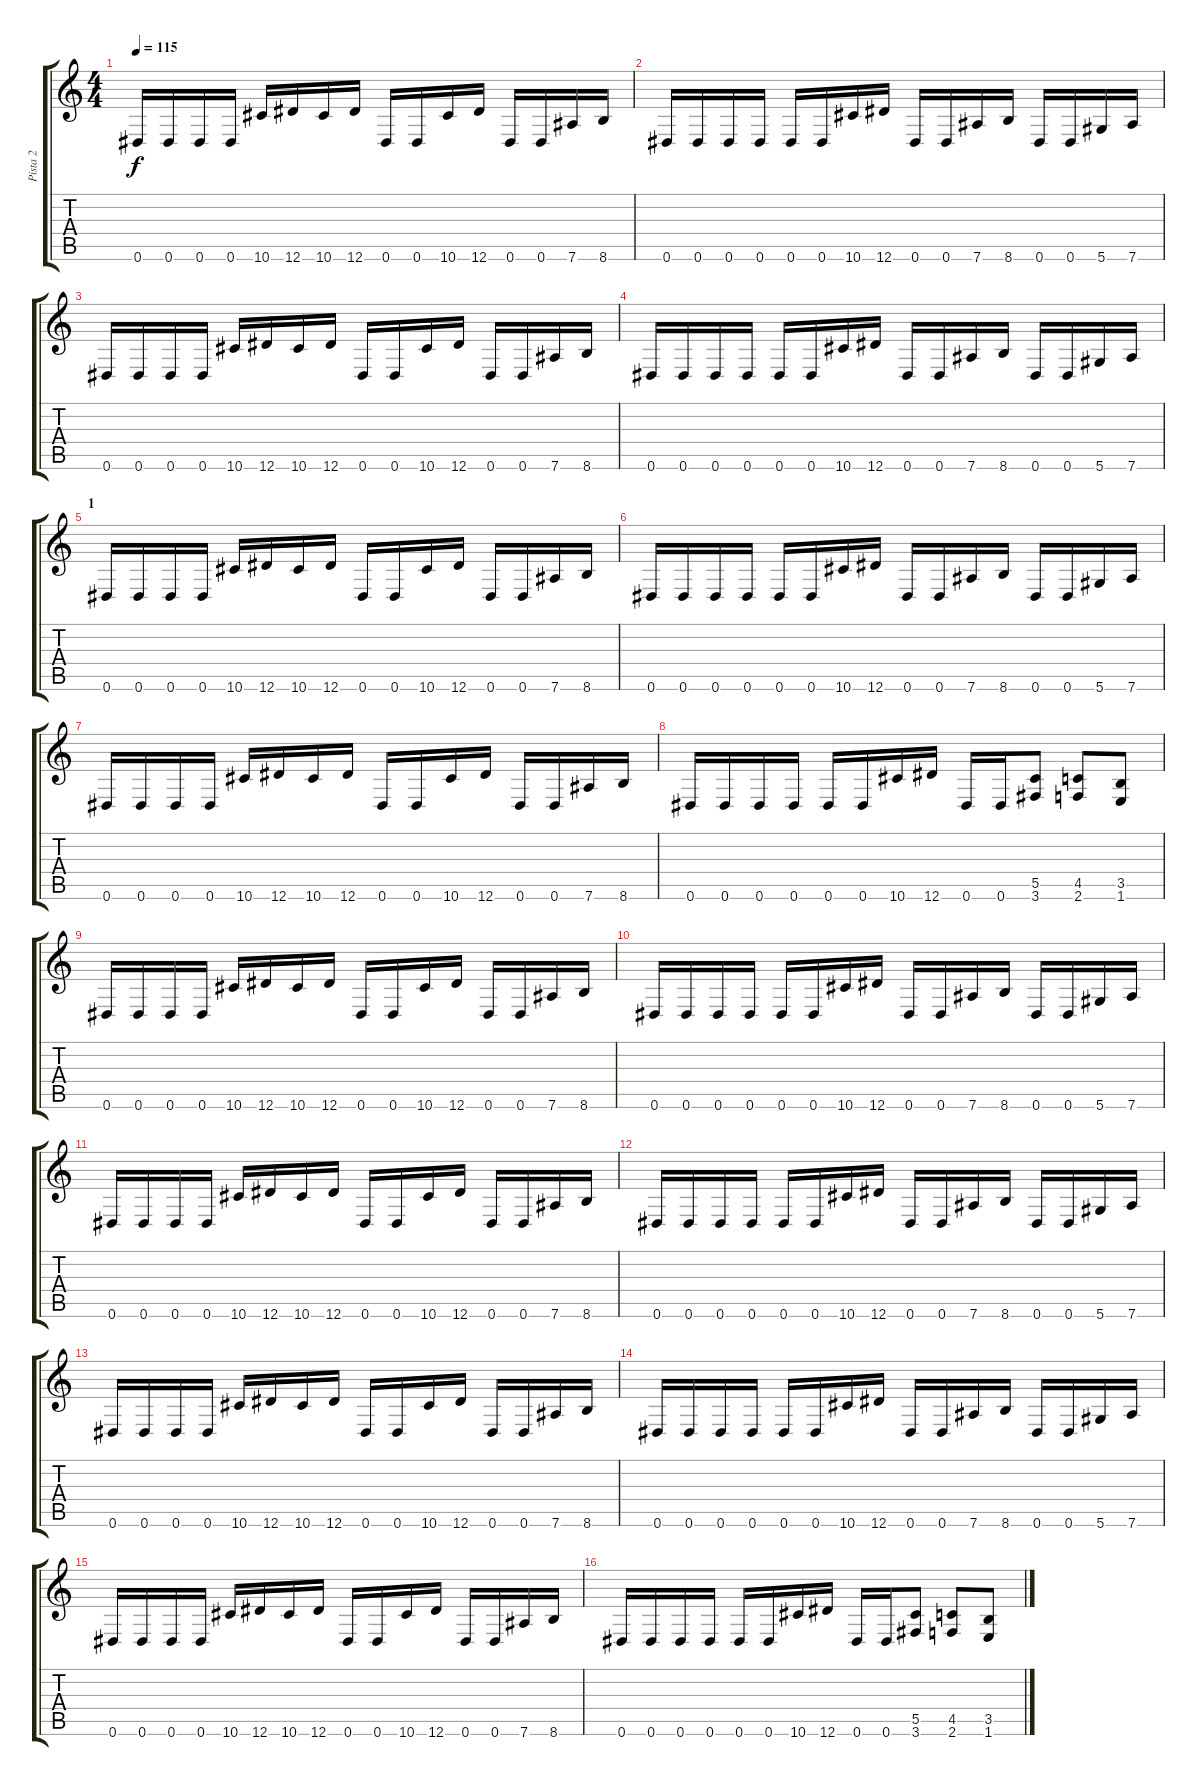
\track ("Pista 2" "Pista 2") {instrument distortionguitar}
\staff {score tabs}
\tuning (Eb4 Bb3 Gb3 Db3 Ab2 Eb2) {hide}
\ts (4 4)
\tempo 115
\clef g2
\ks c
0.6.16{dy f instrument distortionguitar} 0.6.16 0.6.16 0.6.16 10.6.16 12.6.16 10.6.16 12.6.16 0.6.16 0.6.16 10.6.16 12.6.16 0.6.16 0.6.16 7.6.16 8.6.16 |
0.6.16 0.6.16 0.6.16 0.6.16 0.6.16 0.6.16 10.6.16 12.6.16 0.6.16 0.6.16 7.6.16 8.6.16 0.6.16 0.6.16 5.6.16 7.6.16 |
0.6.16 0.6.16 0.6.16 0.6.16 10.6.16 12.6.16 10.6.16 12.6.16 0.6.16 0.6.16 10.6.16 12.6.16 0.6.16 0.6.16 7.6.16 8.6.16 |
0.6.16 0.6.16 0.6.16 0.6.16 0.6.16 0.6.16 10.6.16 12.6.16 0.6.16 0.6.16 7.6.16 8.6.16 0.6.16 0.6.16 5.6.16 7.6.16 |
\section ("" "1")
0.6.16 0.6.16 0.6.16 0.6.16 10.6.16 12.6.16 10.6.16 12.6.16 0.6.16 0.6.16 10.6.16 12.6.16 0.6.16 0.6.16 7.6.16 8.6.16 |
0.6.16 0.6.16 0.6.16 0.6.16 0.6.16 0.6.16 10.6.16 12.6.16 0.6.16 0.6.16 7.6.16 8.6.16 0.6.16 0.6.16 5.6.16 7.6.16 |
0.6.16 0.6.16 0.6.16 0.6.16 10.6.16 12.6.16 10.6.16 12.6.16 0.6.16 0.6.16 10.6.16 12.6.16 0.6.16 0.6.16 7.6.16 8.6.16 |
0.6.16 0.6.16 0.6.16 0.6.16 0.6.16 0.6.16 10.6.16 12.6.16 0.6.16 0.6.16 (5.5 3.6).8 (4.5 2.6).8 (3.5 1.6).8 |
0.6.16 0.6.16 0.6.16 0.6.16 10.6.16 12.6.16 10.6.16 12.6.16 0.6.16 0.6.16 10.6.16 12.6.16 0.6.16 0.6.16 7.6.16 8.6.16 |
0.6.16 0.6.16 0.6.16 0.6.16 0.6.16 0.6.16 10.6.16 12.6.16 0.6.16 0.6.16 7.6.16 8.6.16 0.6.16 0.6.16 5.6.16 7.6.16 |
0.6.16 0.6.16 0.6.16 0.6.16 10.6.16 12.6.16 10.6.16 12.6.16 0.6.16 0.6.16 10.6.16 12.6.16 0.6.16 0.6.16 7.6.16 8.6.16 |
0.6.16 0.6.16 0.6.16 0.6.16 0.6.16 0.6.16 10.6.16 12.6.16 0.6.16 0.6.16 7.6.16 8.6.16 0.6.16 0.6.16 5.6.16 7.6.16 |
0.6.16 0.6.16 0.6.16 0.6.16 10.6.16 12.6.16 10.6.16 12.6.16 0.6.16 0.6.16 10.6.16 12.6.16 0.6.16 0.6.16 7.6.16 8.6.16 |
0.6.16 0.6.16 0.6.16 0.6.16 0.6.16 0.6.16 10.6.16 12.6.16 0.6.16 0.6.16 7.6.16 8.6.16 0.6.16 0.6.16 5.6.16 7.6.16 |
0.6.16 0.6.16 0.6.16 0.6.16 10.6.16 12.6.16 10.6.16 12.6.16 0.6.16 0.6.16 10.6.16 12.6.16 0.6.16 0.6.16 7.6.16 8.6.16 |
0.6.16 0.6.16 0.6.16 0.6.16 0.6.16 0.6.16 10.6.16 12.6.16 0.6.16 0.6.16 (5.5 3.6).8 (4.5 2.6).8 (3.5 1.6).8
